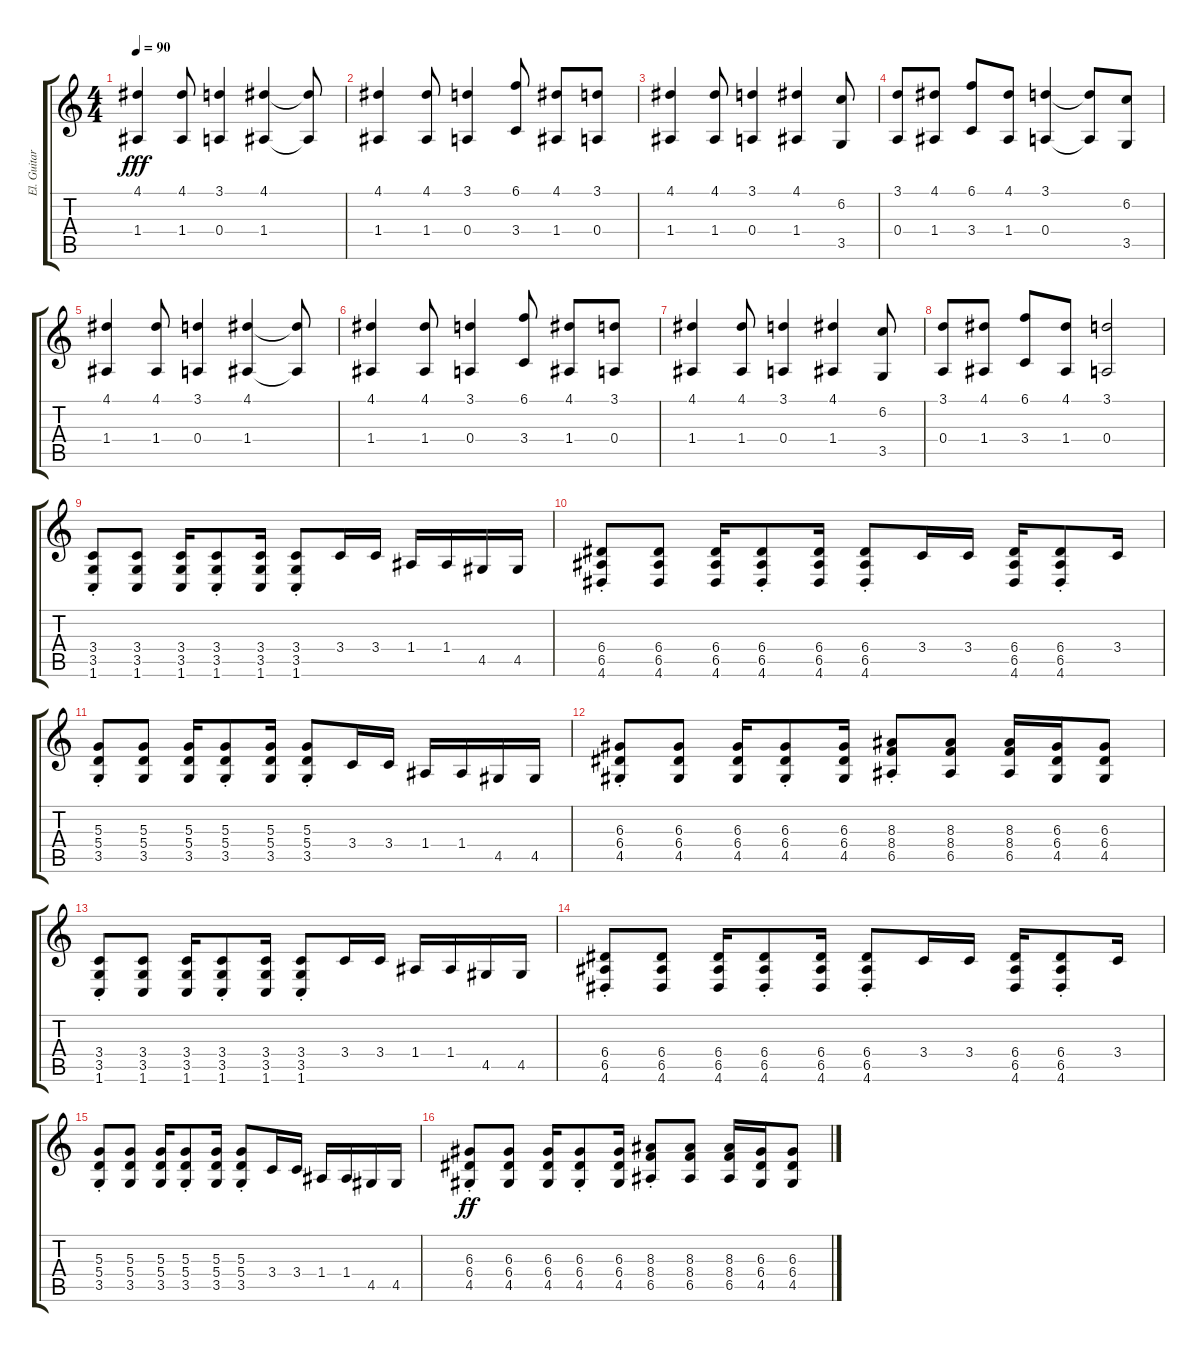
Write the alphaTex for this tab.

\track ("El. Guitar (Ivo)" "El. Guitar") {instrument distortionguitar}
\staff {score tabs}
\tuning (B3 Gb3 D3 A2 E2 B1) {hide}
\ts (4 4)
\tempo 90
\clef g2
\ks c
(4.1 1.4).4{dy fff} (4.1 1.4).8 (3.1 0.4).4 (4.1 1.4).4 (4.1{t} 1.4{t}).8 |
(4.1 1.4).4 (4.1 1.4).8 (3.1 0.4).4 (6.1 3.4).8 (4.1 1.4).8 (3.1 0.4).8 |
(4.1 1.4).4 (4.1 1.4).8 (3.1 0.4).4 (4.1 1.4).4 (6.2 3.5).8 |
(3.1 0.4).8 (4.1 1.4).8 (6.1 3.4).8 (4.1 1.4).8 (3.1 0.4).4 (3.1{t} 0.4{t}).8 (6.2 3.5).8 |
(4.1 1.4).4 (4.1 1.4).8 (3.1 0.4).4 (4.1 1.4).4 (4.1{t} 1.4{t}).8 |
(4.1 1.4).4 (4.1 1.4).8 (3.1 0.4).4 (6.1 3.4).8 (4.1 1.4).8 (3.1 0.4).8 |
(4.1 1.4).4 (4.1 1.4).8 (3.1 0.4).4 (4.1 1.4).4 (6.2 3.5).8 |
(3.1 0.4).8 (4.1 1.4).8 (6.1 3.4).8 (4.1 1.4).8 (3.1 0.4).2 |
(3.4{st} 3.5{st} 1.6{st}).8 (3.4 3.5 1.6).8 (3.4 3.5 1.6).16 (3.4{st} 3.5{st} 1.6{st}).8 (3.4 3.5 1.6).16 (3.4{st} 3.5{st} 1.6{st}).8 3.4.16 3.4.16 1.4.16 1.4.16 4.5.16 4.5.16 |
(6.4{st} 6.5{st} 4.6{st}).8 (6.4 6.5 4.6).8 (6.4 6.5 4.6).16 (6.4{st} 6.5{st} 4.6{st}).8 (6.4 6.5 4.6).16 (6.4{st} 6.5{st} 4.6{st}).8 3.4.16 3.4.16 (6.4 6.5 4.6).16 (6.4{st} 6.5{st} 4.6{st}).8 3.4.16 |
(5.3{st} 5.4{st} 3.5{st}).8 (5.3 5.4 3.5).8 (5.3 5.4 3.5).16 (5.3{st} 5.4{st} 3.5{st}).8 (5.3 5.4 3.5).16 (5.3{st} 5.4{st} 3.5{st}).8 3.4.16 3.4.16 1.4.16 1.4.16 4.5.16 4.5.16 |
(6.3{st} 6.4{st} 4.5{st}).8 (6.3 6.4 4.5).8 (6.3 6.4 4.5).16 (6.3{st} 6.4{st} 4.5{st}).8 (6.3 6.4 4.5).16 (8.3{st} 8.4{st} 6.5{st}).8 (8.3 8.4 6.5).8 (8.3 8.4 6.5).16 (6.3 6.4 4.5).16 (6.3 6.4 4.5).8 |
(3.4{st} 3.5{st} 1.6{st}).8 (3.4 3.5 1.6).8 (3.4 3.5 1.6).16 (3.4{st} 3.5{st} 1.6{st}).8 (3.4 3.5 1.6).16 (3.4{st} 3.5{st} 1.6{st}).8 3.4.16 3.4.16 1.4.16 1.4.16 4.5.16 4.5.16 |
(6.4{st} 6.5{st} 4.6{st}).8 (6.4 6.5 4.6).8 (6.4 6.5 4.6).16 (6.4{st} 6.5{st} 4.6{st}).8 (6.4 6.5 4.6).16 (6.4{st} 6.5{st} 4.6{st}).8 3.4.16 3.4.16 (6.4 6.5 4.6).16 (6.4{st} 6.5{st} 4.6{st}).8 3.4.16 |
(5.3{st} 5.4{st} 3.5{st}).8 (5.3 5.4 3.5).8 (5.3 5.4 3.5).16 (5.3{st} 5.4{st} 3.5{st}).8 (5.3 5.4 3.5).16 (5.3{st} 5.4{st} 3.5{st}).8 3.4.16 3.4.16 1.4.16 1.4.16 4.5.16 4.5.16 |
(6.3{st} 6.4{st} 4.5{st}).8{dy ff} (6.3 6.4 4.5).8 (6.3 6.4 4.5).16 (6.3{st} 6.4{st} 4.5{st}).8 (6.3 6.4 4.5).16 (8.3{st} 8.4{st} 6.5{st}).8 (8.3 8.4 6.5).8 (8.3 8.4 6.5).16 (6.3 6.4 4.5).16 (6.3 6.4 4.5).8
